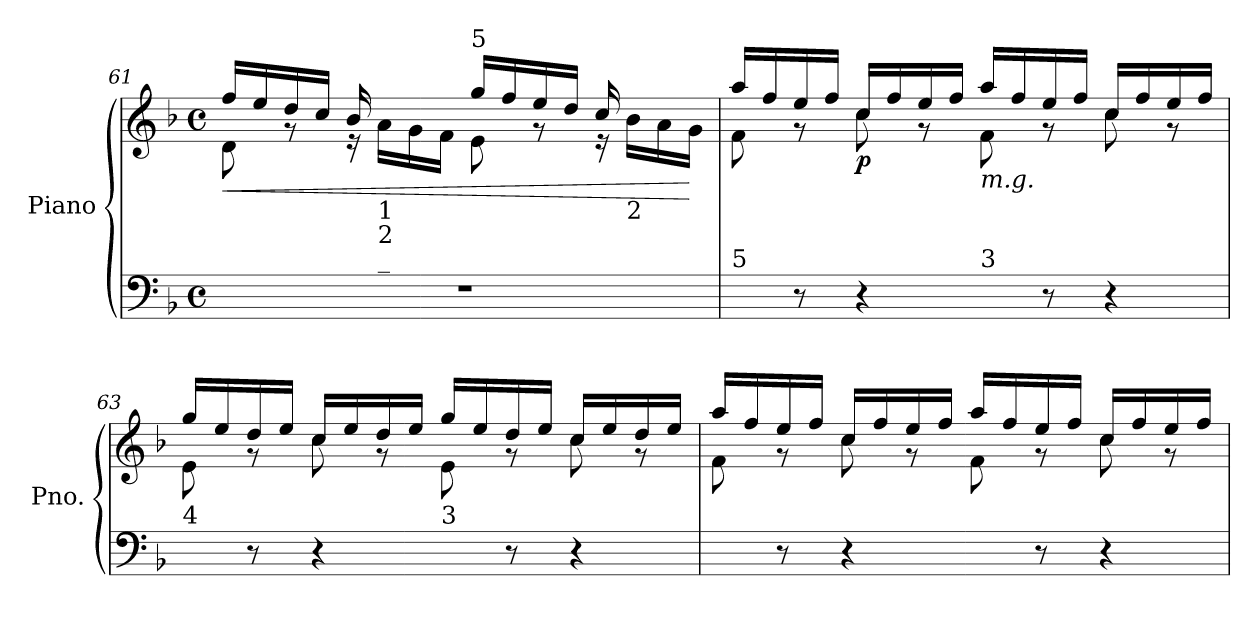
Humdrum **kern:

**kern	**kern	**dynam
*part1	*part1	*part1
*staff2	*staff1	*staff1/2
*I"Piano	*	*
*I'Pno.	*	*
*clefF4	*clefG2	*
*k[b-]	*k[b-]	*
*M4/4	*M4/4	*
*met(c)	*met(c)	*
=61	=61	=61
!	!LO:TX:a:t=5	!
!	!	!LO:HP:b
*	*^	*
1r	16ff/LL	8d\	<
.	16ee/	.	.
.	16dd/	8rg	.
.	16cc/JJ	.	.
.	16b-/	16r	.
!	!LO:TX:b:t=1	!	!
!	!LO:TX:b:t=2	!	!
!	!LO:TX:b:t=_	!	!
.	8.ryy	16a\LL	.
.	.	16g\	.
.	.	16f\JJ	.
!	!LO:TX:a:t=5	!	!
.	16gg/LL	8e\	.
.	16ff/	.	.
.	16ee/	8rg	.
.	16dd/JJ	.	.
.	16cc/	16r	.
!	!LO:TX:b:t=2	!	!
.	8.ryy	16b-\LL	.
.	.	16a\	.
.	.	16g\JJ	[
!!LO:LB:g=z
=62	=62	=62	=62
*	*	*^	*
!LO:TX:a:t=5	!	!	!	!
8ryy	16aa/LL	8ryy	8f\	.
.	16ff/	.	.	.
8r	16ee/	8r	4.ryy	.
.	16ff/JJ	.	.	.
!	!	!	!	!LO:DY:b
4r	16cc/LL	8cc\	.	p
.	16ff/	.	.	.
.	16ee/	8r	.	.
.	16ff/JJ	.	.	.
!	!LO:TX:b:i:t=m.g.	!	!	!
!LO:TX:a:t=3	!	!	!	!
8ryy	16aa/LL	8ryy	8f\	.
.	16ff/	.	.	.
8r	16ee/	8r	4.ryy	.
.	16ff/JJ	.	.	.
4r	16cc/LL	8cc\	.	.
.	16ff/	.	.	.
.	16ee/	8r	.	.
.	16ff/JJ	.	.	.
=63	=63	=63	=63	=63
!LO:TX:a:t=4	!	!	!	!
8ryy	16gg/LL	8ryy	8e\	.
.	16ee/	.	.	.
8r	16dd/	8r	4.ryy	.
.	16ee/JJ	.	.	.
4r	16cc/LL	8cc\	.	.
.	16ee/	.	.	.
.	16dd/	8r	.	.
.	16ee/JJ	.	.	.
!LO:TX:a:t=3	!	!	!	!
8ryy	16gg/LL	8ryy	8e\	.
.	16ee/	.	.	.
8r	16dd/	8r	4.ryy	.
.	16ee/JJ	.	.	.
4r	16cc/LL	8cc\	.	.
.	16ee/	.	.	.
.	16dd/	8r	.	.
.	16ee/JJ	.	.	.
!!LO:LB:g=z	!!	!!
=64	=64	=64	=64	=64
8ryy	16aa/LL	8ryy	8f\	.
.	16ff/	.	.	.
8r	16ee/	8r	4.ryy	.
.	16ff/JJ	.	.	.
4r	16cc/LL	8cc\	.	.
.	16ff/	.	.	.
.	16ee/	8r	.	.
.	16ff/JJ	.	.	.
8ryy	16aa/LL	8ryy	8f\	.
.	16ff/	.	.	.
8r	16ee/	8r	4.ryy	.
.	16ff/JJ	.	.	.
4r	16cc/LL	8cc\	.	.
.	16ff/	.	.	.
.	16ee/	8r	.	.
.	16ff/JJ	.	.	.
*	*v	*v	*v	*
=	=	=
*-	*-	*-
